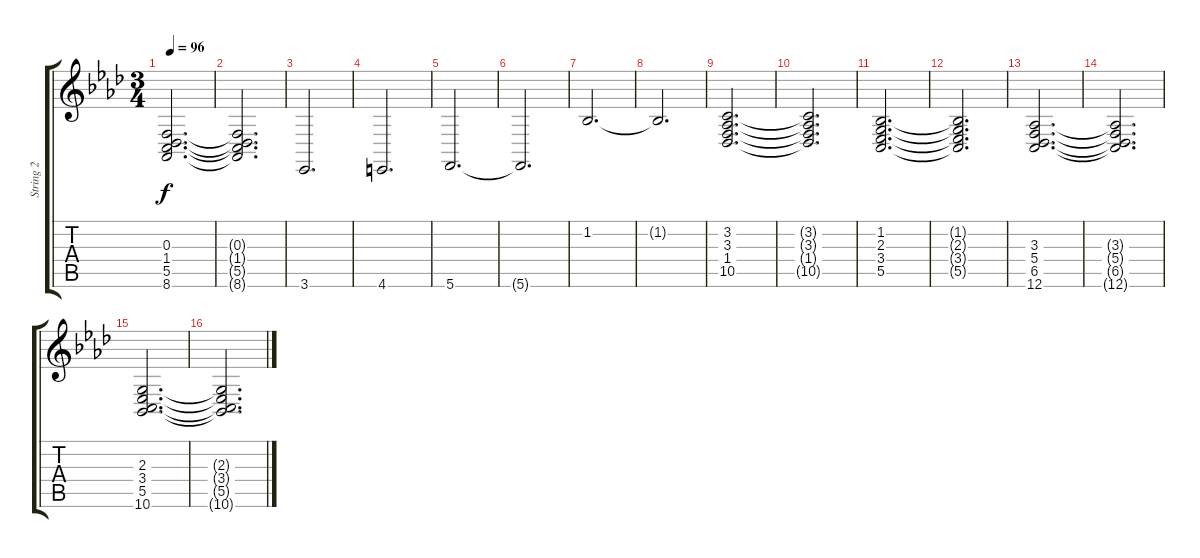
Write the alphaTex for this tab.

\track ("String 2" "String 2") {instrument stringensemble1}
\staff {score tabs}
\tuning (D4 A3 F3 C3 G2 C2) {hide}
\ts (3 4)
\tempo 96
\clef g2
\ks fminor
(0.3 1.4 5.5 8.6).2{d dy f} |
(0.3{t} 1.4{t} 5.5{t} 8.6{t}).2{d} |
3.6.2{d} |
4.6.2{d} |
5.6.2{d} |
5.6{t}.2{d} |
1.2.2{d} |
1.2{t}.2{d} |
(3.2 3.3 1.4 10.5).2{d} |
(3.2{t} 3.3{t} 1.4{t} 10.5{t}).2{d} |
(1.2 2.3 3.4 5.5).2{d} |
(1.2{t} 2.3{t} 3.4{t} 5.5{t}).2{d} |
(3.3 5.4 6.5 12.6).2{d} |
(3.3{t} 5.4{t} 6.5{t} 12.6{t}).2{d} |
(2.3 3.4 5.5 10.6).2{d} |
(2.3{t} 3.4{t} 5.5{t} 10.6{t}).2{d}
